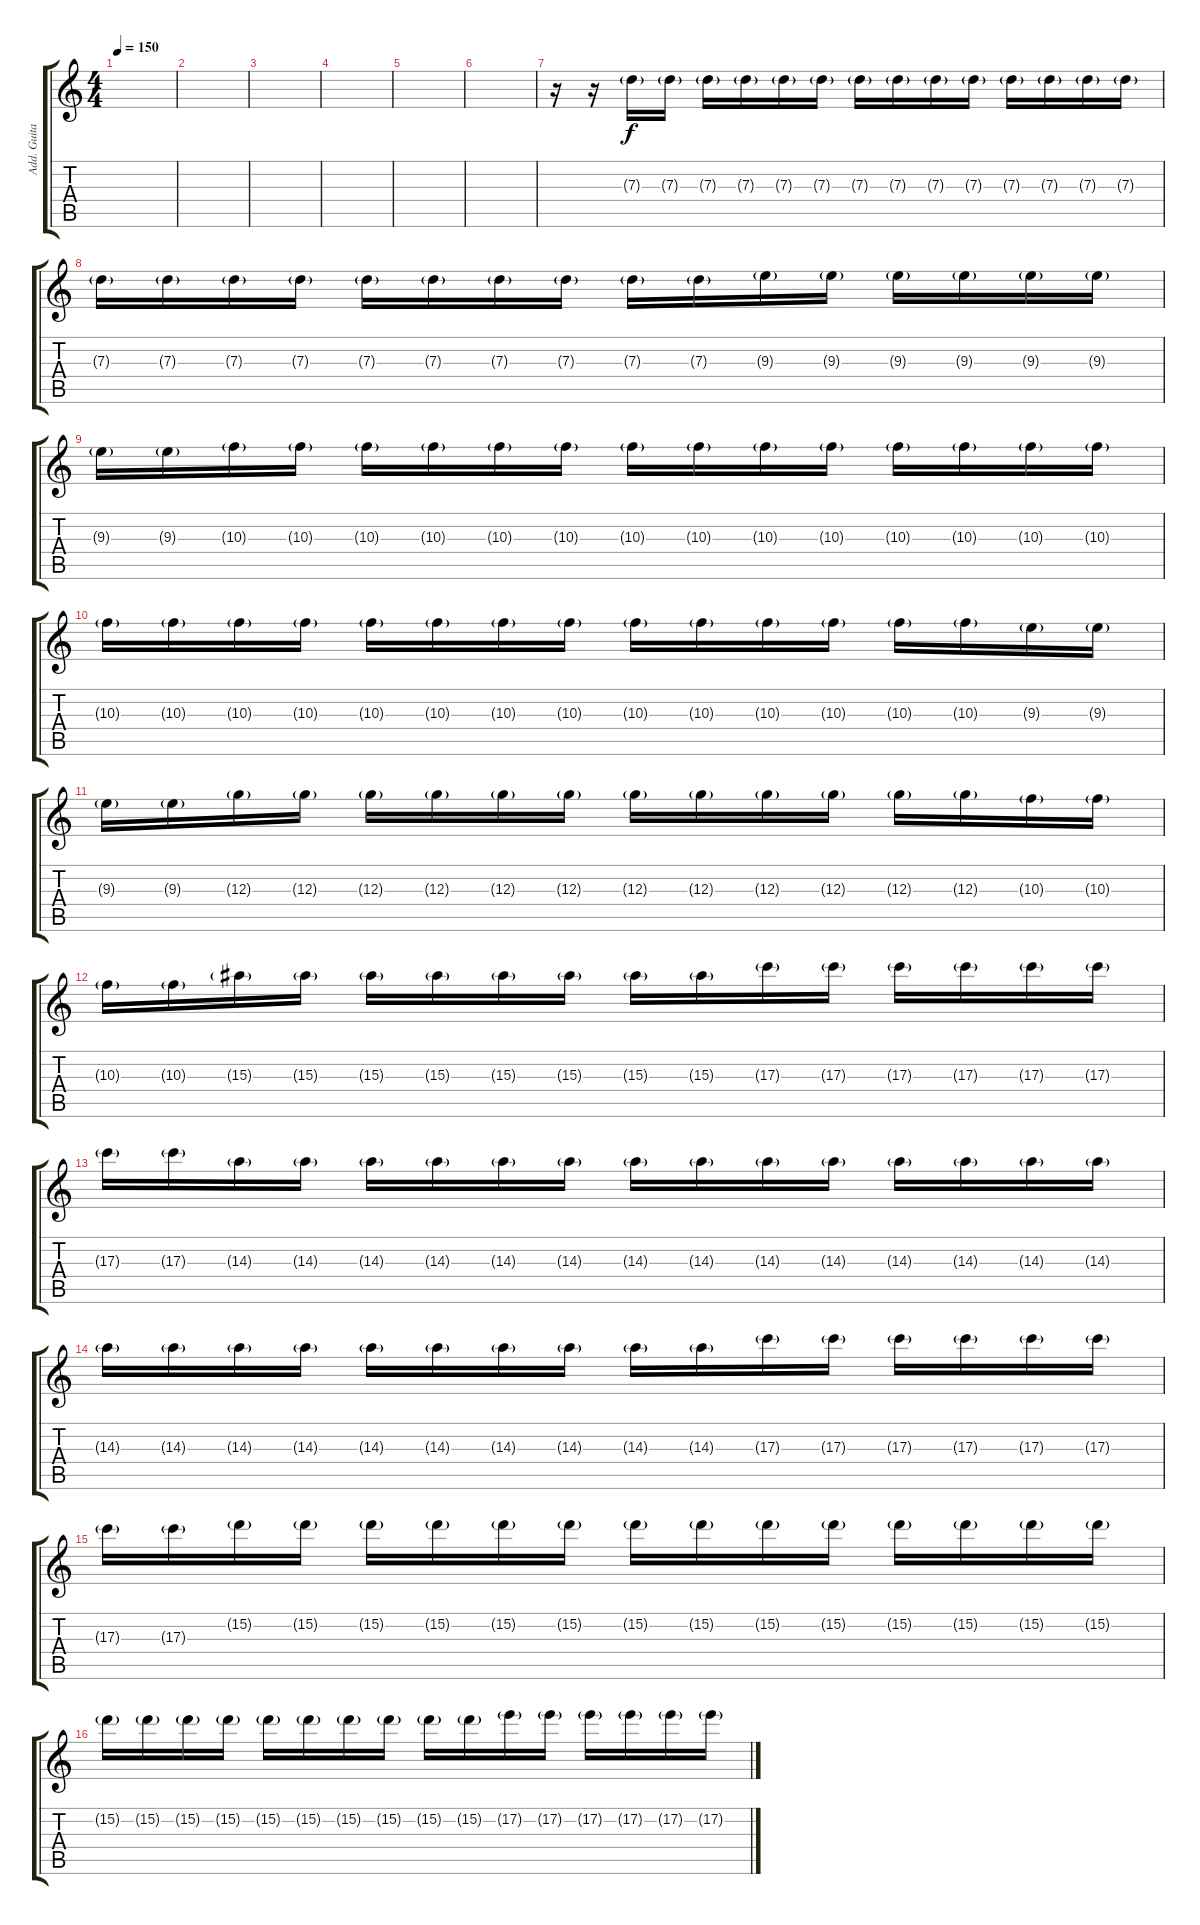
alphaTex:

\track ("Add. Guitar/Effects" "Add. Guita") {instrument distortionguitar}
\staff {score tabs}
\tuning (E4 B3 G3 D3 A2 E2) {hide}
\ts (4 4)
\tempo 150
\clef g2
\ks c
|
|
|
|
|
|
r.16 r.16 7.3{g}.16 7.3{g}.16 7.3{g}.16 7.3{g}.16 7.3{g}.16 7.3{g}.16 7.3{g}.16 7.3{g}.16 7.3{g}.16 7.3{g}.16 7.3{g}.16 7.3{g}.16 7.3{g}.16 7.3{g}.16 |
7.3{g}.16 7.3{g}.16 7.3{g}.16 7.3{g}.16 7.3{g}.16 7.3{g}.16 7.3{g}.16 7.3{g}.16 7.3{g}.16 7.3{g}.16 9.3{g}.16 9.3{g}.16 9.3{g}.16 9.3{g}.16 9.3{g}.16 9.3{g}.16 |
9.3{g}.16 9.3{g}.16 10.3{g}.16 10.3{g}.16 10.3{g}.16 10.3{g}.16 10.3{g}.16 10.3{g}.16 10.3{g}.16 10.3{g}.16 10.3{g}.16 10.3{g}.16 10.3{g}.16 10.3{g}.16 10.3{g}.16 10.3{g}.16 |
10.3{g}.16 10.3{g}.16 10.3{g}.16 10.3{g}.16 10.3{g}.16 10.3{g}.16 10.3{g}.16 10.3{g}.16 10.3{g}.16 10.3{g}.16 10.3{g}.16 10.3{g}.16 10.3{g}.16 10.3{g}.16 9.3{g}.16 9.3{g}.16 |
9.3{g}.16 9.3{g}.16 12.3{g}.16 12.3{g}.16 12.3{g}.16 12.3{g}.16 12.3{g}.16 12.3{g}.16 12.3{g}.16 12.3{g}.16 12.3{g}.16 12.3{g}.16 12.3{g}.16 12.3{g}.16 10.3{g}.16 10.3{g}.16 |
10.3{g}.16 10.3{g}.16 15.3{g}.16 15.3{g}.16 15.3{g}.16 15.3{g}.16 15.3{g}.16 15.3{g}.16 15.3{g}.16 15.3{g}.16 17.3{g}.16 17.3{g}.16 17.3{g}.16 17.3{g}.16 17.3{g}.16 17.3{g}.16 |
17.3{g}.16 17.3{g}.16 14.3{g}.16 14.3{g}.16 14.3{g}.16 14.3{g}.16 14.3{g}.16 14.3{g}.16 14.3{g}.16 14.3{g}.16 14.3{g}.16 14.3{g}.16 14.3{g}.16 14.3{g}.16 14.3{g}.16 14.3{g}.16 |
14.3{g}.16 14.3{g}.16 14.3{g}.16 14.3{g}.16 14.3{g}.16 14.3{g}.16 14.3{g}.16 14.3{g}.16 14.3{g}.16 14.3{g}.16 17.3{g}.16 17.3{g}.16 17.3{g}.16 17.3{g}.16 17.3{g}.16 17.3{g}.16 |
17.3{g}.16 17.3{g}.16 15.2{g}.16 15.2{g}.16 15.2{g}.16 15.2{g}.16 15.2{g}.16 15.2{g}.16 15.2{g}.16 15.2{g}.16 15.2{g}.16 15.2{g}.16 15.2{g}.16 15.2{g}.16 15.2{g}.16 15.2{g}.16 |
15.2{g}.16 15.2{g}.16 15.2{g}.16 15.2{g}.16 15.2{g}.16 15.2{g}.16 15.2{g}.16 15.2{g}.16 15.2{g}.16 15.2{g}.16 17.2{g}.16 17.2{g}.16 17.2{g}.16 17.2{g}.16 17.2{g}.16 17.2{g}.16
